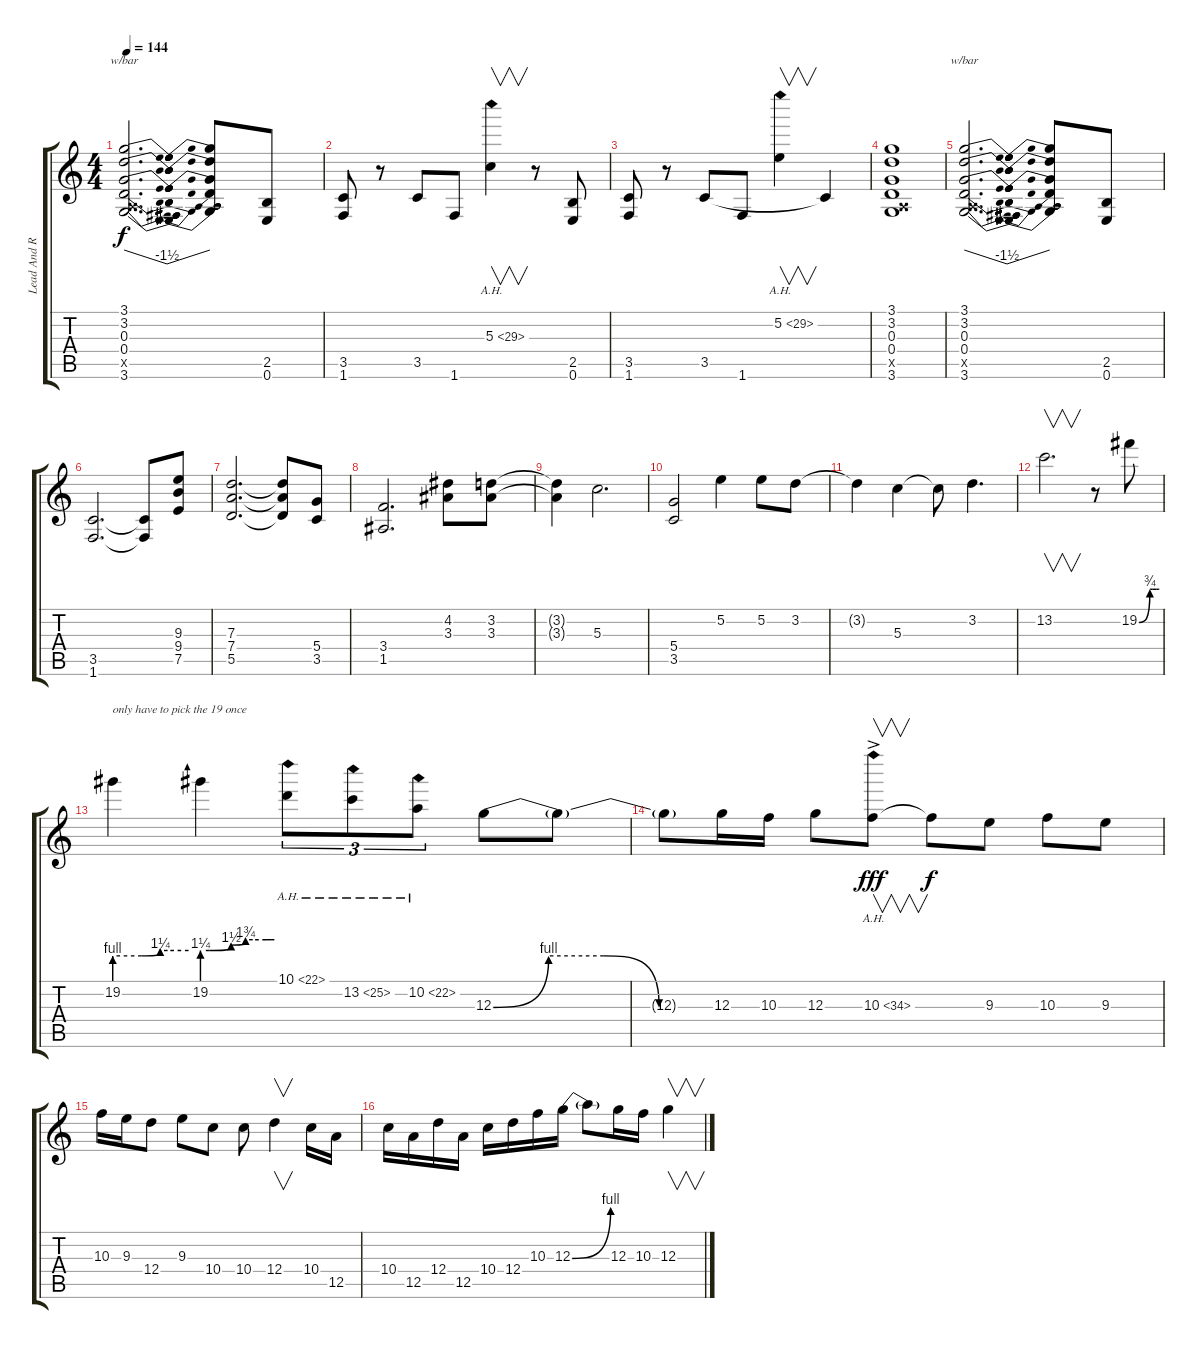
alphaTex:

\track ("Lead And Rhythm Guitar" "Lead And R") {instrument overdrivenguitar}
\staff {score tabs}
\tuning (E4 B3 G3 D3 A2 E2) {hide}
\ts (4 4)
\tempo 144
\clef g2
\ks c
(3.1 3.2 0.3 0.4 0.5{x} 3.6).2{d tbe (dip default 0 0 30 -6 60 0) dy f} (3.1{t} 3.2{t} 0.3{t} 0.4{t} 3.6{t}).8 (2.5 0.6).8 |
(3.5 1.6).8 r.8 3.5.8 1.6.8 5.3{ah 24}.4{v} r.8 (2.5 0.6).8 |
(3.5 1.6).8 r.8 3.5.8 1.6.8 5.2{ah 24}.4{v} 3.5{t}.4 |
(3.1 3.2 0.3 0.4 0.5{x} 3.6).1 |
(3.1 3.2 0.3 0.4 0.5{x} 3.6).2{d tbe (dip default 0 0 30 -6 60 0)} (3.1{t} 3.2{t} 0.3{t} 0.4{t} 3.6{t}).8 (2.5 0.6).8 |
(3.5 1.6).2{d} (3.5{t} 1.6{t}).8 (9.3 9.4 7.5).8 |
(7.3 7.4 5.5).2{d} (7.3{t} 7.4{t} 5.5{t}).8 (5.4 3.5).8 |
(3.4 1.5).2{d} (4.2 3.3).8 (3.2 3.3).8 |
(3.2{t} 3.3{t}).4 5.3.2{d} |
(5.4 3.5).2 5.2.4 5.2.8 3.2.8 |
3.2{t}.4 5.3.4 5.3{t}.8 3.2.4{d} |
13.2.2{v d} r.8 19.2{be (custom 0 0 32 3 34 3 39 3 52 3 57 3 60 3)}.8 |
19.2{be (custom 0 4 22 4 37 5 43 5 54 5 60 5)}.4{txt "only have to pick the 19 once"} 19.2{be (custom 0 5 6 5 24 6 36 7 42 7 53 7 58 7 60 7)}.4 10.1{ah 12}.8{tu (3 2)} 13.2{ah 12}.8{tu (3 2)} 10.2{ah 12}.8{tu (3 2)} 12.3{be (custom 0 0 15 4 30 4 45 0 60 0)}.8 12.3{t}.8 |
12.3{t}.8 12.3.16 10.3.16 12.3.8 10.3{ah 24 ac}.8{v dy fff} 10.3{t}.8{dy f} 9.3.8 10.3.8 9.3.8 |
10.3.16 9.3.16 12.4.8 9.3.8 10.4.8 10.4.8 12.4.4{v} 10.4.16 12.5.16 |
10.4.16 12.5.16 12.4.16 12.5.16 10.4.16 12.4.16 10.3.16 12.3{be (bend 0 0 60 4)}.16 12.3{t}.8 12.3.16 10.3.16 12.3.4{v}
